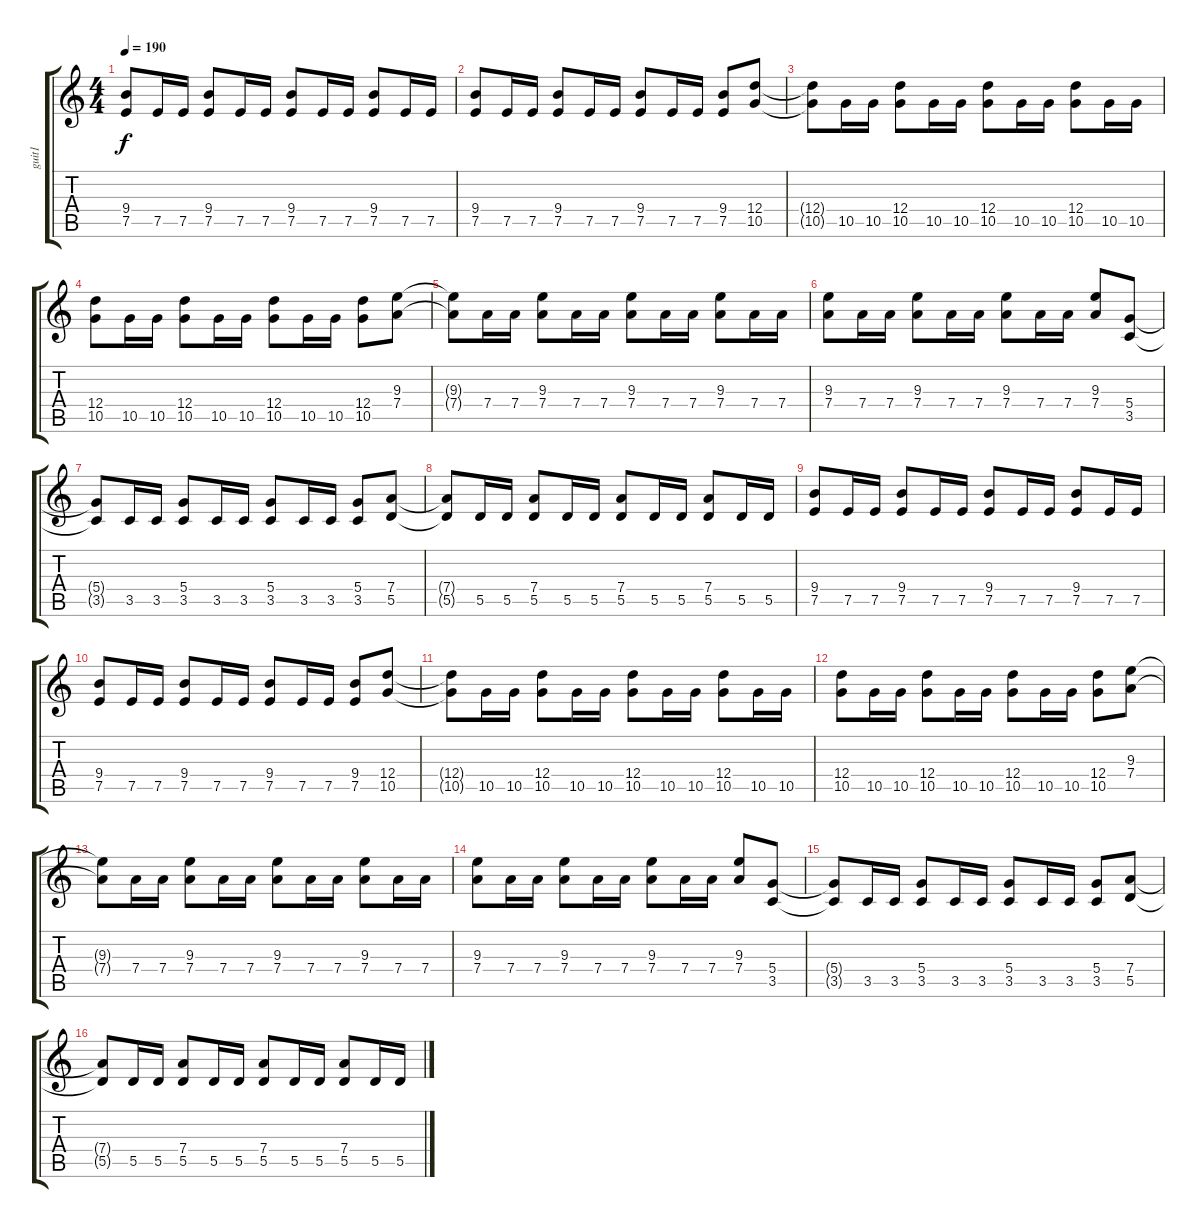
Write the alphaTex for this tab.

\track ("guit1" "guit1") {instrument distortionguitar}
\staff {score tabs}
\tuning (E4 B3 G3 D3 A2 E2) {hide}
\ts (4 4)
\tempo 190
\clef g2
\ks c
(9.4{t} 7.5{t}).8{dy f} 7.5.16 7.5.16 (9.4 7.5).8 7.5.16 7.5.16 (9.4 7.5).8 7.5.16 7.5.16 (9.4 7.5).8 7.5.16 7.5.16 |
(9.4 7.5).8 7.5.16 7.5.16 (9.4 7.5).8 7.5.16 7.5.16 (9.4 7.5).8 7.5.16 7.5.16 (9.4 7.5).8 (12.4 10.5).8 |
(12.4{t} 10.5{t}).8 10.5.16 10.5.16 (12.4 10.5).8 10.5.16 10.5.16 (12.4 10.5).8 10.5.16 10.5.16 (12.4 10.5).8 10.5.16 10.5.16 |
(12.4 10.5).8 10.5.16 10.5.16 (12.4 10.5).8 10.5.16 10.5.16 (12.4 10.5).8 10.5.16 10.5.16 (12.4 10.5).8 (9.3 7.4).8 |
(9.3{t} 7.4{t}).8 7.4.16 7.4.16 (9.3 7.4).8 7.4.16 7.4.16 (9.3 7.4).8 7.4.16 7.4.16 (9.3 7.4).8 7.4.16 7.4.16 |
(9.3 7.4).8 7.4.16 7.4.16 (9.3 7.4).8 7.4.16 7.4.16 (9.3 7.4).8 7.4.16 7.4.16 (9.3 7.4).8 (5.4 3.5).8 |
(5.4{t} 3.5{t}).8 3.5.16 3.5.16 (5.4 3.5).8 3.5.16 3.5.16 (5.4 3.5).8 3.5.16 3.5.16 (5.4 3.5).8 (7.4 5.5).8 |
(7.4{t} 5.5{t}).8 5.5.16 5.5.16 (7.4 5.5).8 5.5.16 5.5.16 (7.4 5.5).8 5.5.16 5.5.16 (7.4 5.5).8 5.5.16 5.5.16 |
(9.4 7.5).8 7.5.16 7.5.16 (9.4 7.5).8 7.5.16 7.5.16 (9.4 7.5).8 7.5.16 7.5.16 (9.4 7.5).8 7.5.16 7.5.16 |
(9.4 7.5).8 7.5.16 7.5.16 (9.4 7.5).8 7.5.16 7.5.16 (9.4 7.5).8 7.5.16 7.5.16 (9.4 7.5).8 (12.4 10.5).8 |
(12.4{t} 10.5{t}).8 10.5.16 10.5.16 (12.4 10.5).8 10.5.16 10.5.16 (12.4 10.5).8 10.5.16 10.5.16 (12.4 10.5).8 10.5.16 10.5.16 |
(12.4 10.5).8 10.5.16 10.5.16 (12.4 10.5).8 10.5.16 10.5.16 (12.4 10.5).8 10.5.16 10.5.16 (12.4 10.5).8 (9.3 7.4).8 |
(9.3{t} 7.4{t}).8 7.4.16 7.4.16 (9.3 7.4).8 7.4.16 7.4.16 (9.3 7.4).8 7.4.16 7.4.16 (9.3 7.4).8 7.4.16 7.4.16 |
(9.3 7.4).8 7.4.16 7.4.16 (9.3 7.4).8 7.4.16 7.4.16 (9.3 7.4).8 7.4.16 7.4.16 (9.3 7.4).8 (5.4 3.5).8 |
(5.4{t} 3.5{t}).8 3.5.16 3.5.16 (5.4 3.5).8 3.5.16 3.5.16 (5.4 3.5).8 3.5.16 3.5.16 (5.4 3.5).8 (7.4 5.5).8 |
(7.4{t} 5.5{t}).8 5.5.16 5.5.16 (7.4 5.5).8 5.5.16 5.5.16 (7.4 5.5).8 5.5.16 5.5.16 (7.4 5.5).8 5.5.16 5.5.16
